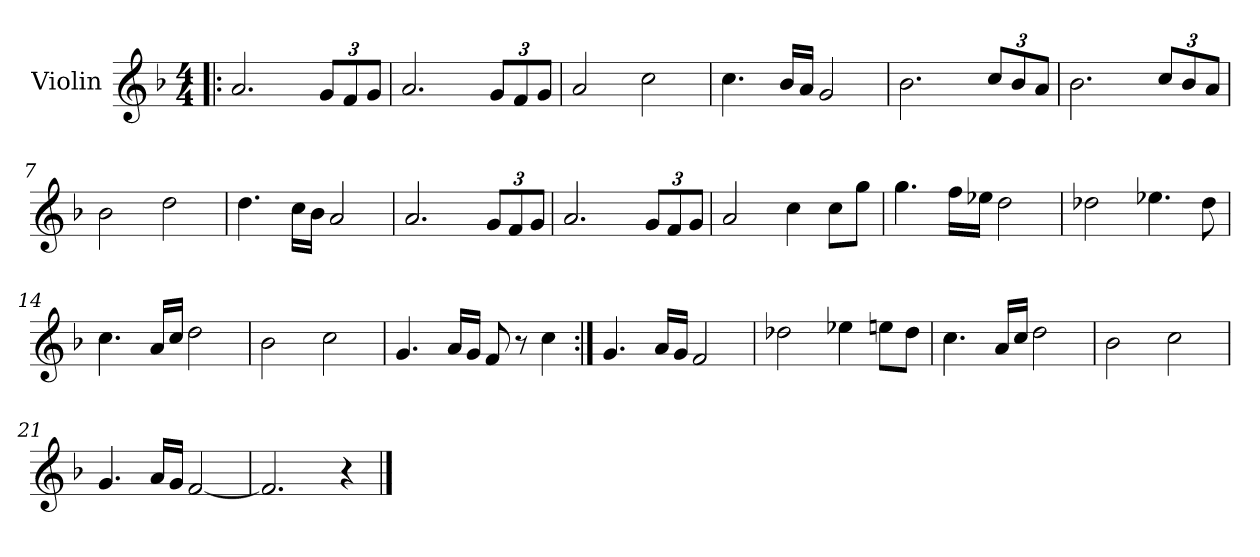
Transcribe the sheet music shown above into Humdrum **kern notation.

**kern
*part1
*staff1
*I"Violin
*I'Vln
*clefG2
*k[b-]
*F:
*M4/4
=1!|:
2.a/
*Xbrackettup
12g/L
12f/
12g/J
=2
2.a/
12g/L
12f/
12g/J
=3
2a/
2cc\
=4
4.cc\
16b-/LL
16a/JJ
2g/
!!LO:LB:g=z
=5
2.b-\
12cc/L
12b-/
12a/J
=6
2.b-\
12cc/L
12b-/
12a/J
=7
2b-\
2dd\
=8
4.dd\
16cc\LL
16b-\JJ
2a/
=9
2.a/
12g/L
12f/
12g/J
!!LO:LB:g=z
=10
2.a/
12g/L
12f/
12g/J
=11
2a/
4cc\
8cc\L
8gg\J
=12
4.gg\
16ff\LL
16ee-X\JJ
2dd\
=13
2dd-X\
4.ee-X\
8dd-\
!!LO:LB:g=z
=14
4.cc\
16a/LL
16cc/JJ
2dd\
=15
2b-\
2cc\
=16
4.g/
16a/LL
16g/JJ
8f/
8r
4cc\
=17:|!
4.g/
16a/LL
16g/JJ
2f/
!!LO:LB:g=z
=18
2dd-X\
4ee-X\
8een\L
8dd-\J
=19
4.cc\
16a/LL
16cc/JJ
2dd\
=20
2b-\
2cc\
=21
4.g/
16a/LL
16g/JJ
[2f/
=22
2.f/]
4r
==
*-
